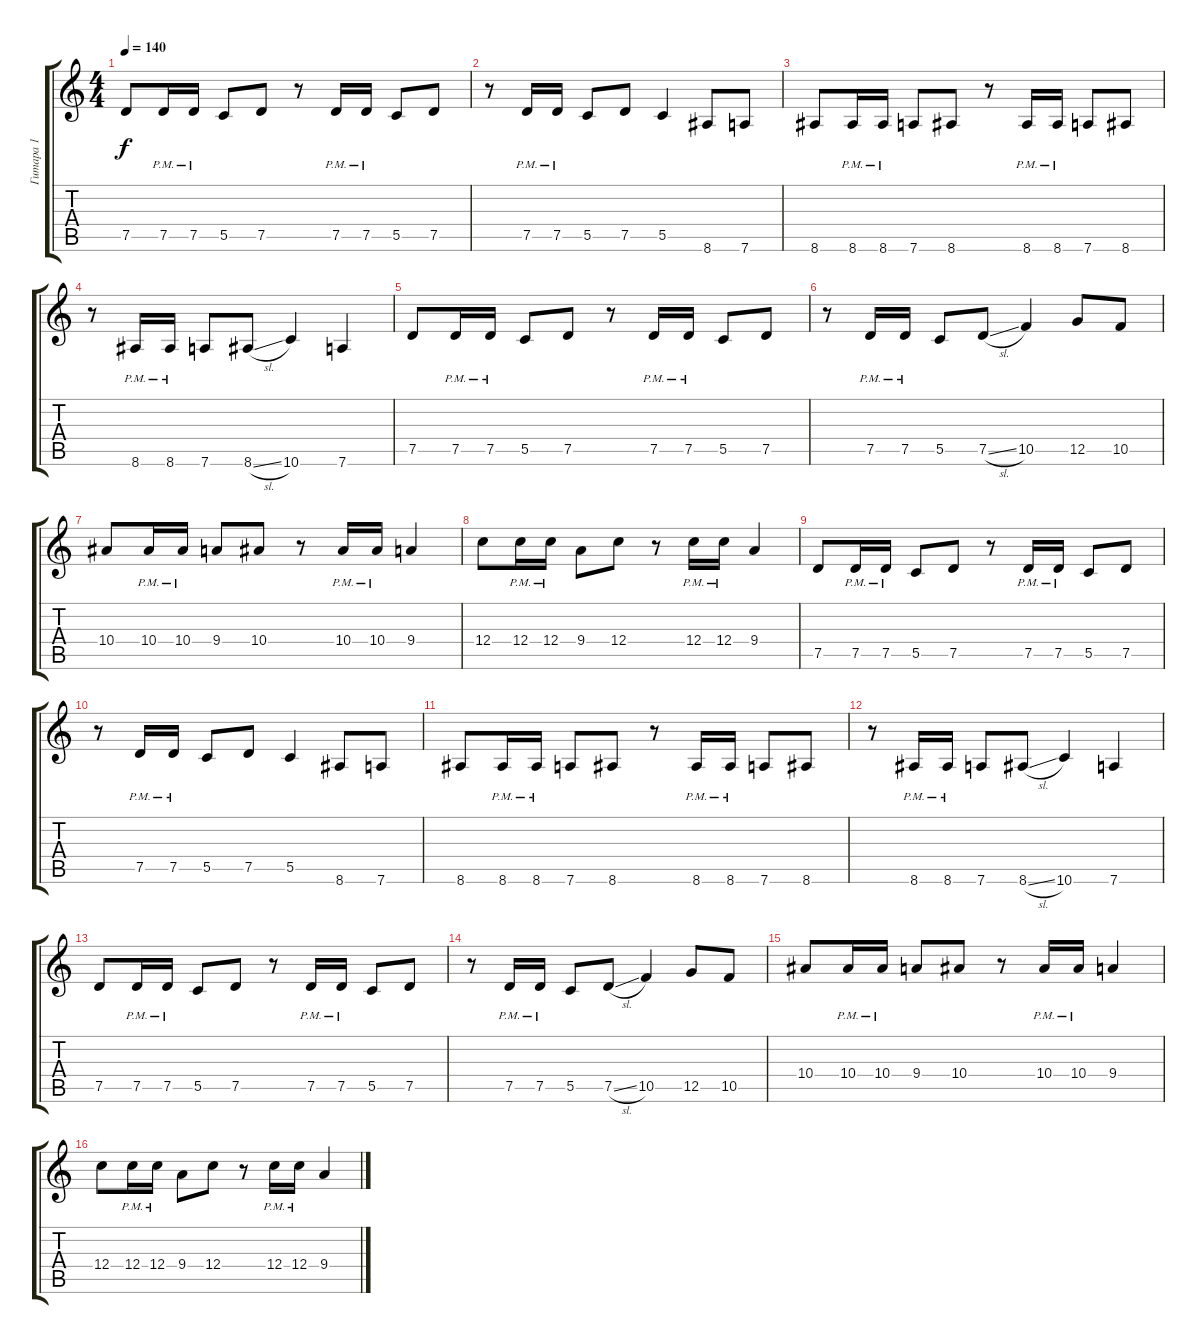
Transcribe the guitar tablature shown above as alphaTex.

\track ("Гитара 1" "Гитара 1") {instrument overdrivenguitar}
\staff {score tabs}
\tuning (D4 A3 F3 C3 G2 D2) {hide}
\ts (4 4)
\tempo 140
\clef g2
\ks c
7.5.8{dy f} 7.5{pm}.16 7.5{pm}.16 5.5.8 7.5.8 r.8 7.5{pm}.16 7.5{pm}.16 5.5.8 7.5.8 |
r.8 7.5{pm}.16 7.5{pm}.16 5.5.8 7.5.8 5.5.4 8.6.8 7.6.8 |
8.6.8 8.6{pm}.16 8.6{pm}.16 7.6.8 8.6.8 r.8 8.6{pm}.16 8.6{pm}.16 7.6.8 8.6.8 |
r.8 8.6{pm}.16 8.6{pm}.16 7.6.8 8.6{sl}.8 10.6.4 7.6.4 |
7.5.8 7.5{pm}.16 7.5{pm}.16 5.5.8 7.5.8 r.8 7.5{pm}.16 7.5{pm}.16 5.5.8 7.5.8 |
r.8 7.5{pm}.16 7.5{pm}.16 5.5.8 7.5{sl}.8 10.5.4 12.5.8 10.5.8 |
10.4.8 10.4{pm}.16 10.4{pm}.16 9.4.8 10.4.8 r.8 10.4{pm}.16 10.4{pm}.16 9.4.4 |
12.4.8 12.4{pm}.16 12.4{pm}.16 9.4.8 12.4.8 r.8 12.4{pm}.16 12.4{pm}.16 9.4.4 |
7.5.8 7.5{pm}.16 7.5{pm}.16 5.5.8 7.5.8 r.8 7.5{pm}.16 7.5{pm}.16 5.5.8 7.5.8 |
r.8 7.5{pm}.16 7.5{pm}.16 5.5.8 7.5.8 5.5.4 8.6.8 7.6.8 |
8.6.8 8.6{pm}.16 8.6{pm}.16 7.6.8 8.6.8 r.8 8.6{pm}.16 8.6{pm}.16 7.6.8 8.6.8 |
r.8 8.6{pm}.16 8.6{pm}.16 7.6.8 8.6{sl}.8 10.6.4 7.6.4 |
7.5.8 7.5{pm}.16 7.5{pm}.16 5.5.8 7.5.8 r.8 7.5{pm}.16 7.5{pm}.16 5.5.8 7.5.8 |
r.8 7.5{pm}.16 7.5{pm}.16 5.5.8 7.5{sl}.8 10.5.4 12.5.8 10.5.8 |
10.4.8 10.4{pm}.16 10.4{pm}.16 9.4.8 10.4.8 r.8 10.4{pm}.16 10.4{pm}.16 9.4.4 |
12.4.8 12.4{pm}.16 12.4{pm}.16 9.4.8 12.4.8 r.8 12.4{pm}.16 12.4{pm}.16 9.4.4
